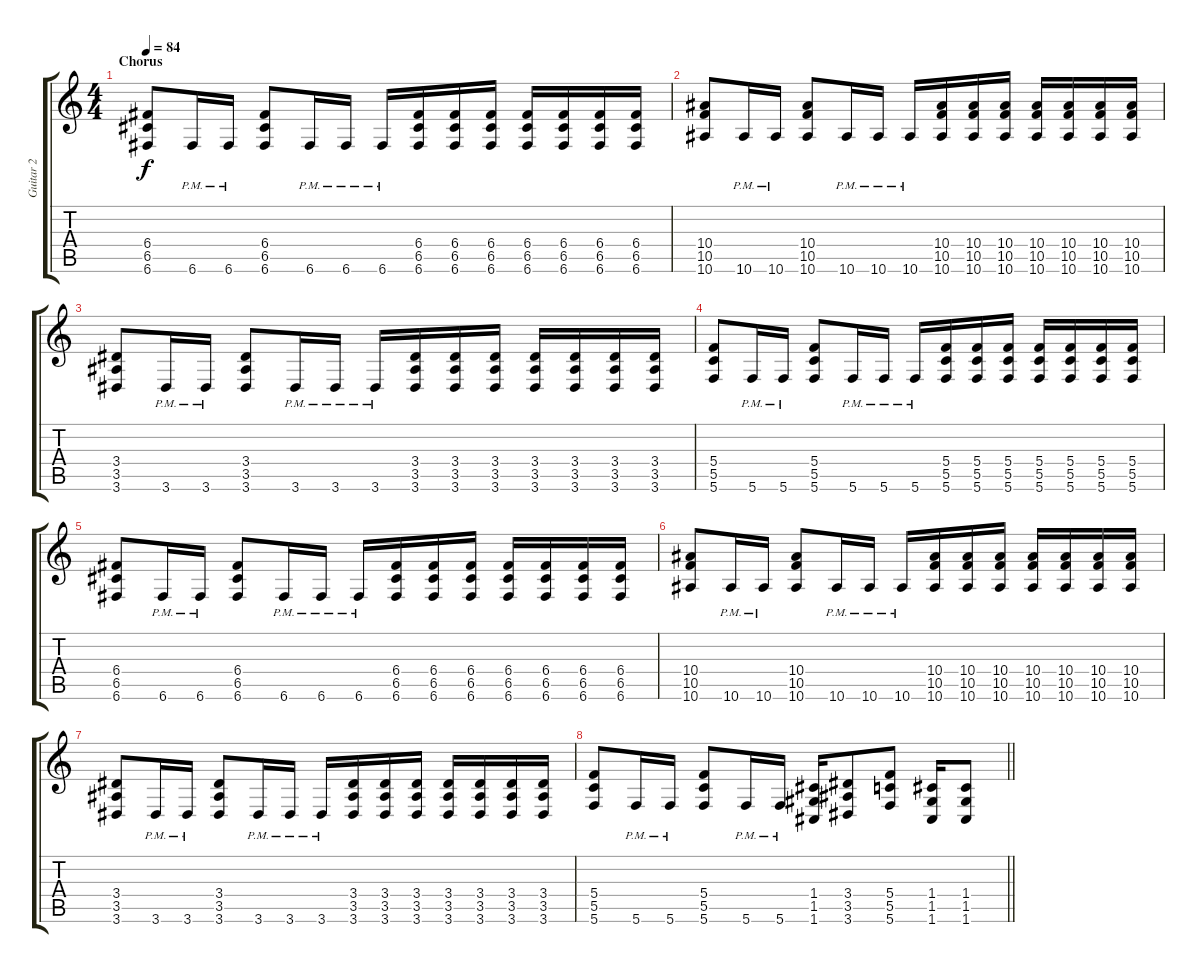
\track ("Guitar 2" "Guitar 2") {instrument distortionguitar}
\staff {score tabs}
\tuning (D4 A3 F3 C3 G2 C2) {hide}
\ts (4 4)
\section ("" "Chorus")
\tempo 84
\clef g2
\ks c
(6.4 6.5 6.6).8{dy f} 6.6{pm}.16 6.6{pm}.16 (6.4 6.5 6.6).8 6.6{pm}.16 6.6{pm}.16 6.6{pm}.16 (6.4 6.5 6.6).16 (6.4 6.5 6.6).16 (6.4 6.5 6.6).16 (6.4 6.5 6.6).16 (6.4 6.5 6.6).16 (6.4 6.5 6.6).16 (6.4 6.5 6.6).16 |
(10.4 10.5 10.6).8 10.6{pm}.16 10.6{pm}.16 (10.4 10.5 10.6).8 10.6{pm}.16 10.6{pm}.16 10.6{pm}.16 (10.4 10.5 10.6).16 (10.4 10.5 10.6).16 (10.4 10.5 10.6).16 (10.4 10.5 10.6).16 (10.4 10.5 10.6).16 (10.4 10.5 10.6).16 (10.4 10.5 10.6).16 |
(3.4 3.5 3.6).8 3.6{pm}.16 3.6{pm}.16 (3.4 3.5 3.6).8 3.6{pm}.16 3.6{pm}.16 3.6{pm}.16 (3.4 3.5 3.6).16 (3.4 3.5 3.6).16 (3.4 3.5 3.6).16 (3.4 3.5 3.6).16 (3.4 3.5 3.6).16 (3.4 3.5 3.6).16 (3.4 3.5 3.6).16 |
(5.4 5.5 5.6).8 5.6{pm}.16 5.6{pm}.16 (5.4 5.5 5.6).8 5.6{pm}.16 5.6{pm}.16 5.6{pm}.16 (5.4 5.5 5.6).16 (5.4 5.5 5.6).16 (5.4 5.5 5.6).16 (5.4 5.5 5.6).16 (5.4 5.5 5.6).16 (5.4 5.5 5.6).16 (5.4 5.5 5.6).16 |
(6.4 6.5 6.6).8 6.6{pm}.16 6.6{pm}.16 (6.4 6.5 6.6).8 6.6{pm}.16 6.6{pm}.16 6.6{pm}.16 (6.4 6.5 6.6).16 (6.4 6.5 6.6).16 (6.4 6.5 6.6).16 (6.4 6.5 6.6).16 (6.4 6.5 6.6).16 (6.4 6.5 6.6).16 (6.4 6.5 6.6).16 |
(10.4 10.5 10.6).8 10.6{pm}.16 10.6{pm}.16 (10.4 10.5 10.6).8 10.6{pm}.16 10.6{pm}.16 10.6{pm}.16 (10.4 10.5 10.6).16 (10.4 10.5 10.6).16 (10.4 10.5 10.6).16 (10.4 10.5 10.6).16 (10.4 10.5 10.6).16 (10.4 10.5 10.6).16 (10.4 10.5 10.6).16 |
(3.4 3.5 3.6).8 3.6{pm}.16 3.6{pm}.16 (3.4 3.5 3.6).8 3.6{pm}.16 3.6{pm}.16 3.6{pm}.16 (3.4 3.5 3.6).16 (3.4 3.5 3.6).16 (3.4 3.5 3.6).16 (3.4 3.5 3.6).16 (3.4 3.5 3.6).16 (3.4 3.5 3.6).16 (3.4 3.5 3.6).16 |
\barLineRight lightlight
(5.4 5.5 5.6).8 5.6{pm}.16 5.6{pm}.16 (5.4 5.5 5.6).8 5.6{pm}.16 5.6{pm}.16 (1.4 1.5 1.6).16 (3.4 3.5 3.6).8 (5.4 5.5 5.6).8 (1.4 1.5 1.6).16 (1.4 1.5 1.6).8
